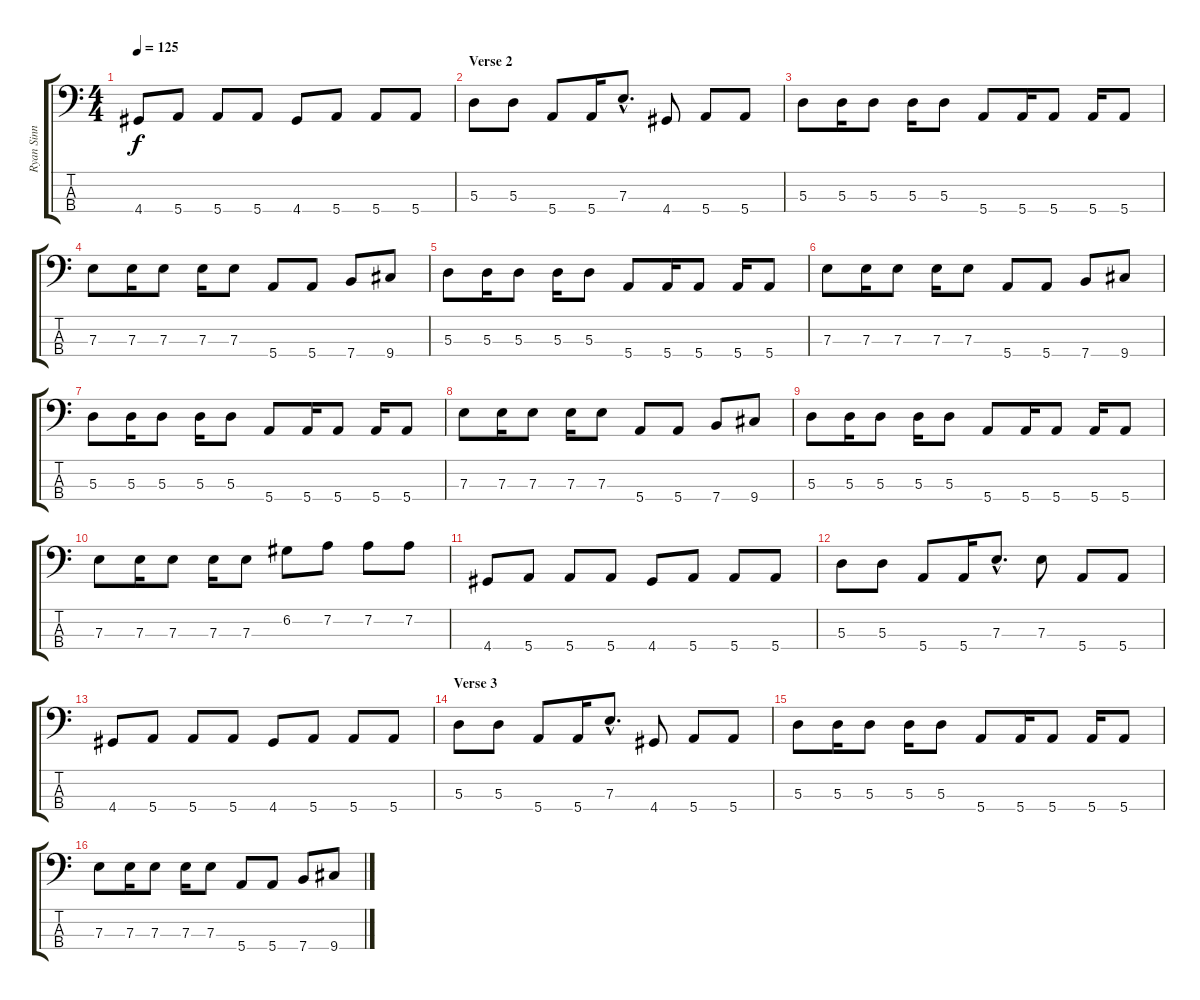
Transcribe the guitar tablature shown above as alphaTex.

\track ("Ryan Sinn" "Ryan Sinn") {instrument electricbasspick}
\staff {score tabs}
\tuning (G2 D2 A1 E1) {hide}
\ts (4 4)
\tempo 125
\clef f4
\ks c
4.4.8{dy f} 5.4.8 5.4.8 5.4.8 4.4.8 5.4.8 5.4.8 5.4.8 |
\section ("" "Verse 2")
5.3.8 5.3.8 5.4.8 5.4.16 7.3{hac}.8{d} 4.4.8 5.4.8 5.4.8 |
5.3.8 5.3.16 5.3.8 5.3.16 5.3.8 5.4.8 5.4.16 5.4.8 5.4.16 5.4.8 |
7.3.8 7.3.16 7.3.8 7.3.16 7.3.8 5.4.8 5.4.8 7.4.8 9.4.8 |
5.3.8 5.3.16 5.3.8 5.3.16 5.3.8 5.4.8 5.4.16 5.4.8 5.4.16 5.4.8 |
7.3.8 7.3.16 7.3.8 7.3.16 7.3.8 5.4.8 5.4.8 7.4.8 9.4.8 |
5.3.8 5.3.16 5.3.8 5.3.16 5.3.8 5.4.8 5.4.16 5.4.8 5.4.16 5.4.8 |
7.3.8 7.3.16 7.3.8 7.3.16 7.3.8 5.4.8 5.4.8 7.4.8 9.4.8 |
5.3.8 5.3.16 5.3.8 5.3.16 5.3.8 5.4.8 5.4.16 5.4.8 5.4.16 5.4.8 |
7.3.8 7.3.16 7.3.8 7.3.16 7.3.8 6.2.8 7.2.8 7.2.8 7.2.8 |
4.4.8 5.4.8 5.4.8 5.4.8 4.4.8 5.4.8 5.4.8 5.4.8 |
5.3.8 5.3.8 5.4.8 5.4.16 7.3{hac}.8{d} 7.3.8 5.4.8 5.4.8 |
4.4.8 5.4.8 5.4.8 5.4.8 4.4.8 5.4.8 5.4.8 5.4.8 |
\section ("" "Verse 3")
5.3.8 5.3.8 5.4.8 5.4.16 7.3{hac}.8{d} 4.4.8 5.4.8 5.4.8 |
5.3.8 5.3.16 5.3.8 5.3.16 5.3.8 5.4.8 5.4.16 5.4.8 5.4.16 5.4.8 |
7.3.8 7.3.16 7.3.8 7.3.16 7.3.8 5.4.8 5.4.8 7.4.8 9.4.8
